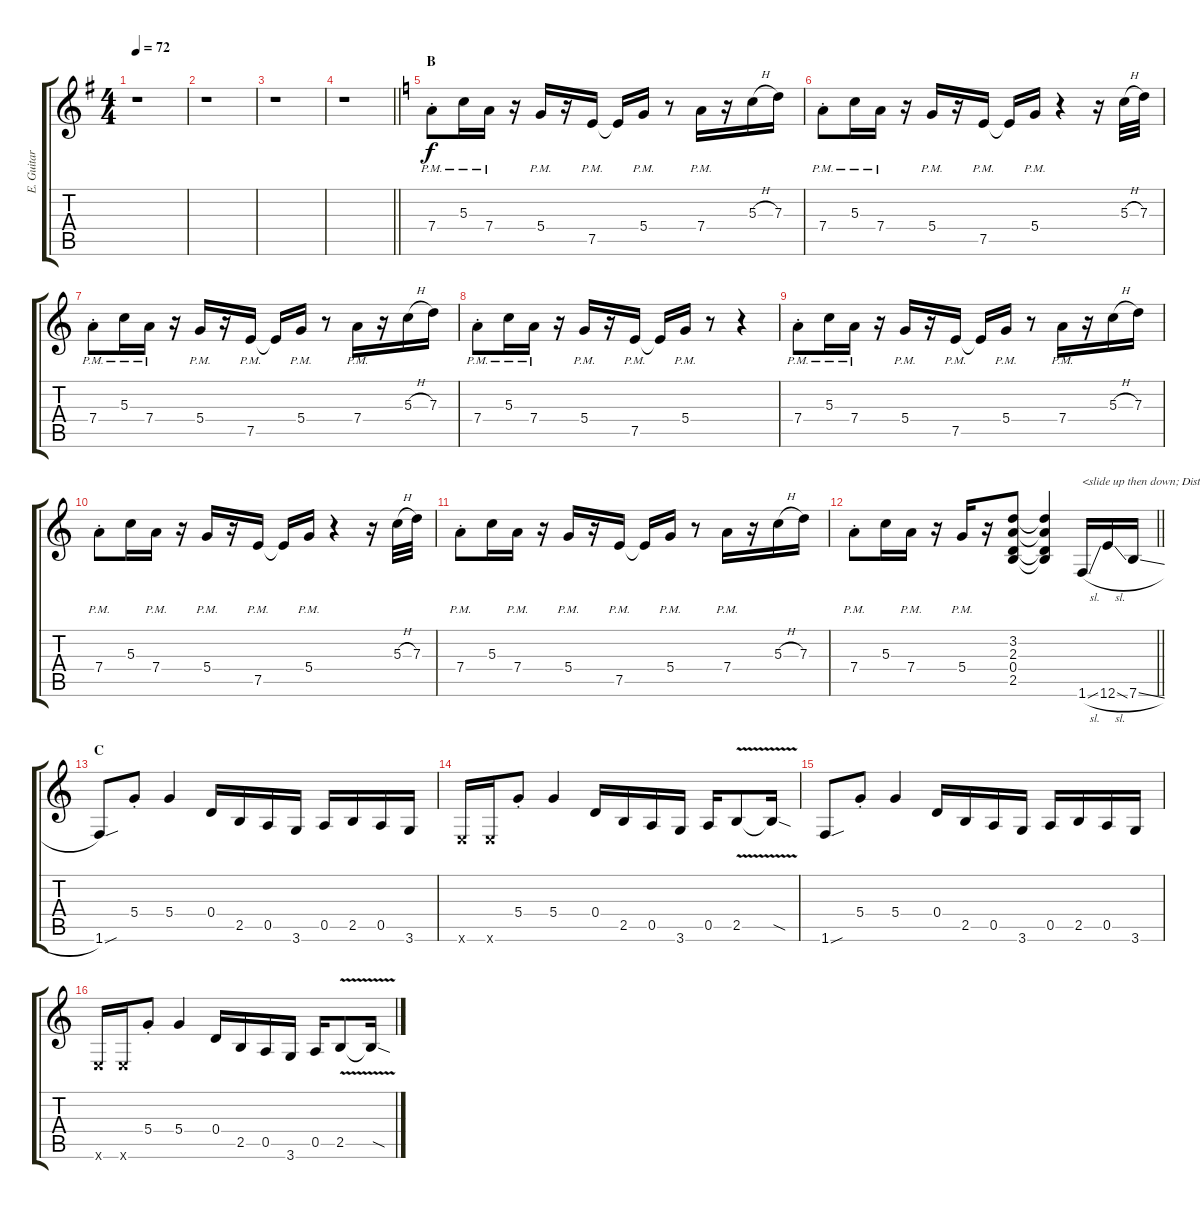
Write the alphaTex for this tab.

\track ("E. Guitar III" "E. Guitar ") {instrument overdrivenguitar}
\staff {score tabs}
\tuning (E4 B3 G3 D3 A2 E2) {hide}
\ts (4 4)
\tempo 72
\clef g2
\ks g
r.1{dy f} |
r.1 |
r.1 |
\barLineRight lightlight
r.1 |
\section ("" "B")
\ks aminor
7.4{pm st}.8{instrument electricguitarjazz} 5.3{pm}.16 7.4{pm}.16 r.16 5.4{pm}.16 r.16 7.5{pm}.16 7.5{t}.16 5.4{pm}.16 r.8 7.4{pm}.16 r.16 5.3{h}.16 7.3.16 |
7.4{pm st}.8 5.3{pm}.16 7.4{pm}.16 r.16 5.4{pm}.16 r.16 7.5{pm}.16 7.5{t}.16 5.4{pm}.16 r.4 r.16 5.3{h}.32 7.3.32 |
7.4{pm st}.8 5.3{pm}.16 7.4{pm}.16 r.16 5.4{pm}.16 r.16 7.5{pm}.16 7.5{t}.16 5.4{pm}.16 r.8 7.4{pm}.16 r.16 5.3{h}.16 7.3.16 |
7.4{pm st}.8 5.3{pm}.16 7.4{pm}.16 r.16 5.4{pm}.16 r.16 7.5{pm}.16 7.5{t}.16 5.4{pm}.16 r.8 r.4 |
7.4{pm st}.8 5.3{pm}.16 7.4{pm}.16 r.16 5.4{pm}.16 r.16 7.5{pm}.16 7.5{t}.16 5.4{pm}.16 r.8 7.4{pm}.16 r.16 5.3{h}.16 7.3.16 |
7.4{pm st}.8 5.3.16 7.4{pm}.16 r.16 5.4{pm}.16 r.16 7.5{pm}.16 7.5{t}.16 5.4{pm}.16 r.4 r.16 5.3{h}.32 7.3.32 |
7.4{pm st}.8 5.3.16 7.4{pm}.16 r.16 5.4{pm}.16 r.16 7.5{pm}.16 7.5{t}.16 5.4{pm}.16 r.8 7.4{pm}.16 r.16 5.3{h}.16 7.3.16 |
\barLineRight lightlight
7.4{pm st}.8 5.3.16 7.4{pm}.16 r.16 5.4{pm}.16 r.16 (3.2 2.3 0.4 2.5).8 (3.2{t} 2.3{t} 0.4{t} 2.5{t}).4 1.6{sl}.16{txt "<slide up then down; Distortion w/ Octaver>" instrument overdrivenguitar} 12.6{sl}.16 7.6{sl}.16 |
\section ("" "C")
1.6{sou}.8 5.4{st}.8 5.4.4 0.4.16 2.5.16 0.5.16 3.6.16 0.5.16 2.5.16 0.5.16 3.6.16 |
0.6{x}.16 0.6{x}.16 5.4{st}.8 5.4.4 0.4.16 2.5.16 0.5.16 3.6.16 0.5.16 2.5{v}.8 2.5{sod t}.16 |
1.6{sou}.8 5.4{st}.8 5.4.4 0.4.16 2.5.16 0.5.16 3.6.16 0.5.16 2.5.16 0.5.16 3.6.16 |
0.6{x}.16 0.6{x}.16 5.4{st}.8 5.4.4 0.4.16 2.5.16 0.5.16 3.6.16 0.5.16 2.5{v}.8 2.5{sod t}.16
